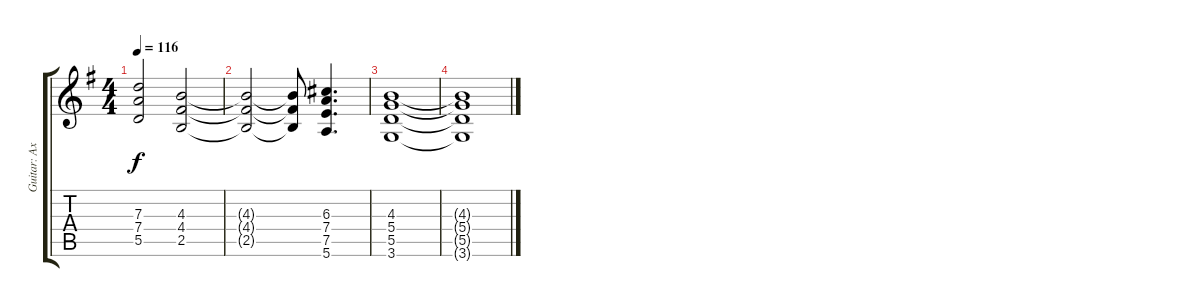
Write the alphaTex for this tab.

\track ("Guitar: Axel" "Guitar: Ax") {instrument electricguitarjazz}
\staff {score tabs}
\tuning (E4 B3 G3 D3 A2 E2) {hide}
\ts (4 4)
\tempo 116
\clef g2
\ks g
(7.3{t} 7.4{t} 5.5{t}).2{dy f} (4.3 4.4 2.5).2 |
(4.3{t} 4.4{t} 2.5{t}).2 (4.3{t} 4.4{t} 2.5{t}).8 (6.3 7.4 7.5 5.6).4{d} |
(4.3 5.4 5.5 3.6).1 |
(4.3{t} 5.4{t} 5.5{t} 3.6{t}).1
